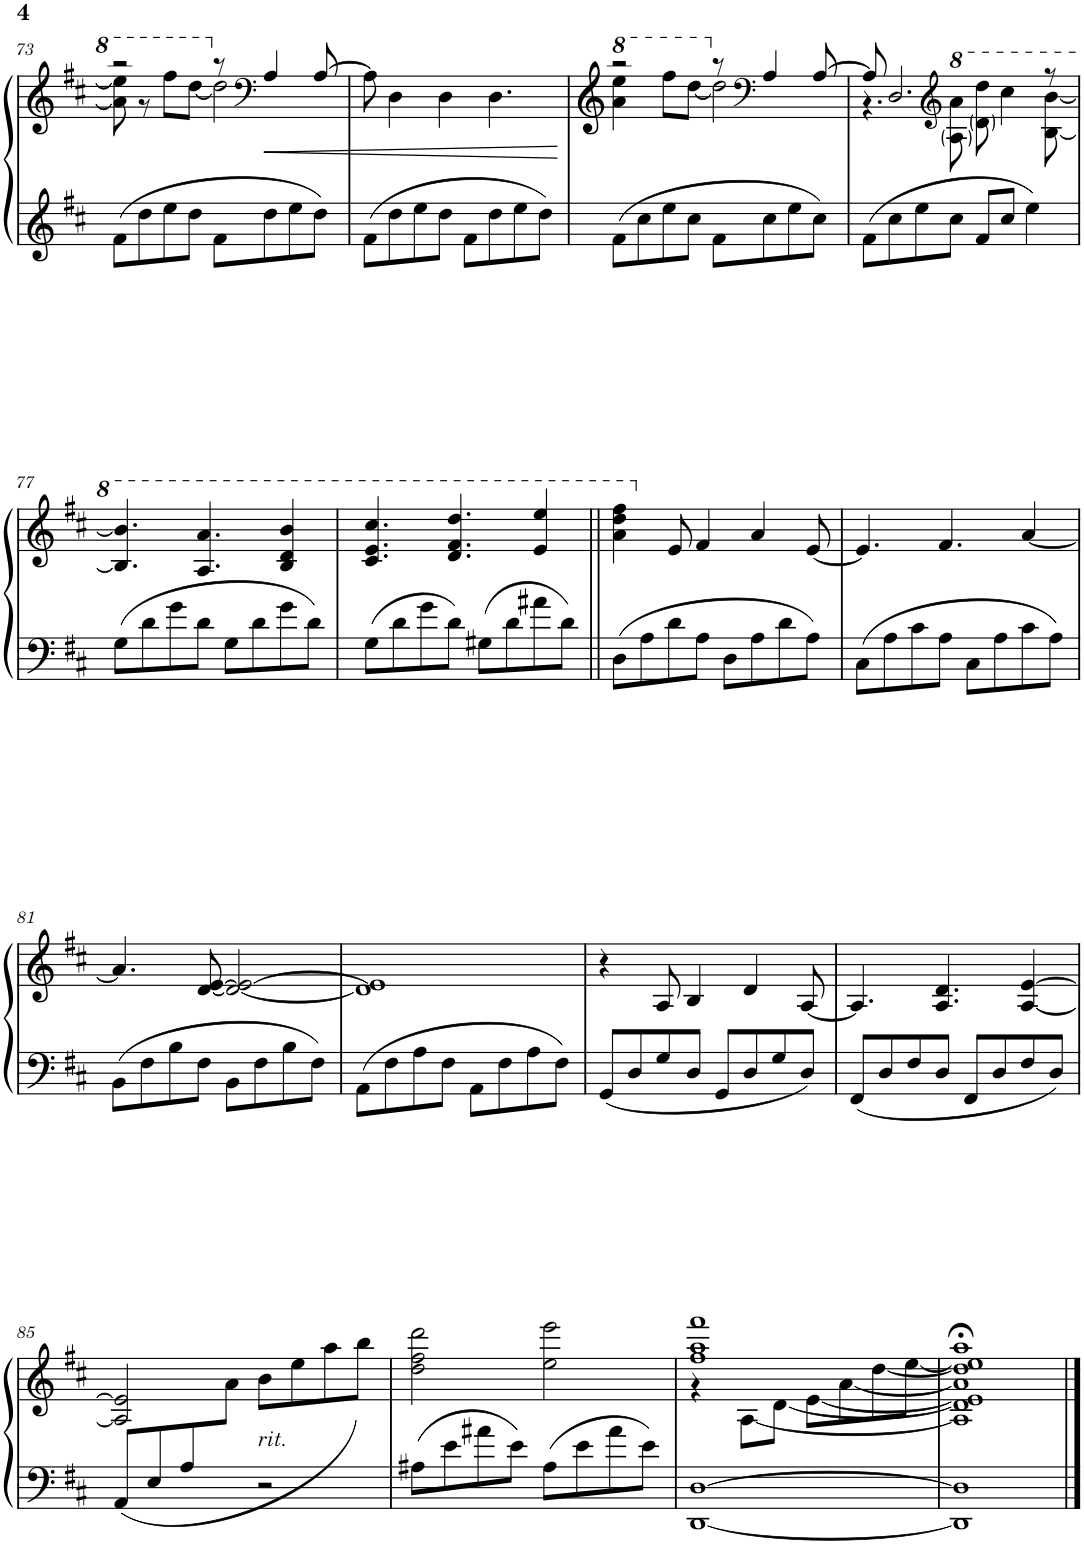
**kern	**kern	**dynam
*part1	*part1	*part1
*staff2	*staff1	*staff1/2
*I"Piano	*	*
*I'Pno.	*	*
!!LO:PB:g=z
*clefF4	*clefG2	*
*k[f#c#]	*k[f#c#]	*
*M4/4	*M4/4	*
=73	=73	=73
*	*^	*
8f#\L	2r	8aa\] 8eee\]	.
8dd\	.	8r	.
8ee\	.	8fff#\L	.
8dd\J	.	[8ddd\J	.
8f#\L	8r	2dd\]	.
*	*clefF4	*	*
!	!	!	!LO:HP:b
8dd\	4A/	.	<
8ee\	.	.	.
8dd\J	[8A/	.	.
*	*v	*v	*
=74	=74	=74
8f#\L	8A\]	.
8dd\	4D\	.
8ee\	.	.
8dd\J	4D\	.
8f#\L	.	.
8dd\	4.D\	.
8ee\	.	.
8dd\J	.	.
.	.	[
=75	=75	=75
*k[f#c#]	*k[f#c#]	*
*	*8va	*
*	*^	*
8f#\L	2r	4aa\ 4eee\	.
8cc#\	.	.	.
8ee\	.	8fff#\L	.
8cc#\J	.	[8ddd\J	.
*	*X8va	*	*
8f#\L	8r	2dd\]	.
*	*clefF4	*	*
8cc#\	4A/	.	.
8ee\	.	.	.
8cc#\J	[8A/	.	.
=76	=76	=76	=76
8f#\L	8A/]	4.r	.
8cc#\	2.D/	.	.
8ee\	.	.	.
*	*clefG2	*	*
*	*8va	*	*
8cc#\J	.	8a\ 8aa\	.
8f#/L	.	8dd\ 8ddd\	.
8cc#/J	.	4ccc#\	.
4ee\	.	.	.
.	8r	[8b\ [8bb\	.
*	*v	*v	*
!!LO:LB:g=z
=77	=77	=77
8G\L	4.b/] 4.bb/]	.
8d\	.	.
8g\	.	.
8d\J	4.a/ 4.aa/	.
8G\L	.	.
8d\	.	.
8g\	4b/ 4dd/ 4bb/	.
8d\J	.	.
=78	=78	=78
8G\L	4.cc#/ 4.ee/ 4.ccc#/	.
8d\	.	.
8g\	.	.
8d\J	4.dd/ 4.ff#/ 4.ddd/	.
8G#X\L	.	.
8d\	.	.
8a#X\	4ee/ 4eee/	.
8d\J	.	.
=79||	=79||	=79||
8D\L	4aa\ 4ddd\ 4fff#\	.
8A\	.	.
*	*X8va	*
8d\	8e/	.
8A\J	4f#/	.
8D\L	.	.
8A\	4a/	.
8d\	.	.
8A\J	[8e/	.
=80	=80	=80
8C#\L	4.e/]	.
8A\	.	.
8c#\	.	.
8A\J	4.f#/	.
8C#\L	.	.
8A\	.	.
8c#\	[4a/	.
8A\J	.	.
!!LO:LB:g=z
=81	=81	=81
8BB\L	4.a/]	.
8F#\	.	.
8B\	.	.
8F#\J	[8d/ [8e/	.
8BB\L	2d/_ 2e/_	.
8F#\	.	.
8B\	.	.
8F#\J	.	.
=82	=82	=82
8AA\L	1d] 1e]	.
8F#\	.	.
8A\	.	.
8F#\J	.	.
8AA\L	.	.
8F#\	.	.
8A\	.	.
8F#\J	.	.
=83	=83	=83
8GG/L	4r	.
8D/	.	.
8G/	8A/	.
8D/J	4B/	.
8GG/L	.	.
8D/	4d/	.
8G/	.	.
8D/J	[8A/	.
=84	=84	=84
8FF#/L	4.A/]	.
8D/	.	.
8F#/	.	.
8D/J	4.A/ 4.d/	.
8FF#/L	.	.
8D/	.	.
8F#/	[4A/ [4e/	.
8D/J	.	.
!!LO:LB:g=z
=85	=85	=85
*	*^	*
8AA/L	2A/] 2e/]	4.ryy	.
8E/	.	.	.
8A/	.	.	.
8ryy	.	8a\J	.
!	!LO:TX:b:i:t=rit.	!	!
2r	8b\L	2ryy	.
.	8ee\	.	.
.	8aa\	.	.
.	(8bb\J	.	.
*	*v	*v	*
=86	=86	=86
8A#X\L	2dd\ 2ff#\ 2ddd\	.
8e\	.	.
8a#X\	.	.
8e\J	.	.
8A#\L	2ee\ 2eee\	.
8e\	.	.
8a#\	.	.
8e\J	.	.
=87	=87	=87
*	*^	*
[1DD [1D	1ff# 1aa 1fff#	4r	.
.	.	[<8A\L	.
.	.	[8d\J	.
.	.	[8e\L	.
.	.	[8a\	.
.	.	[8dd\	.
.	.	[8ee\J	.
*	*v	*v	*
=88	=88	=88
1DD] 1D]	1A];< 1d];< 1e];< 1a];< 1dd];< 1ee];< 1aa;<	.
==	==	==
*-	*-	*-
